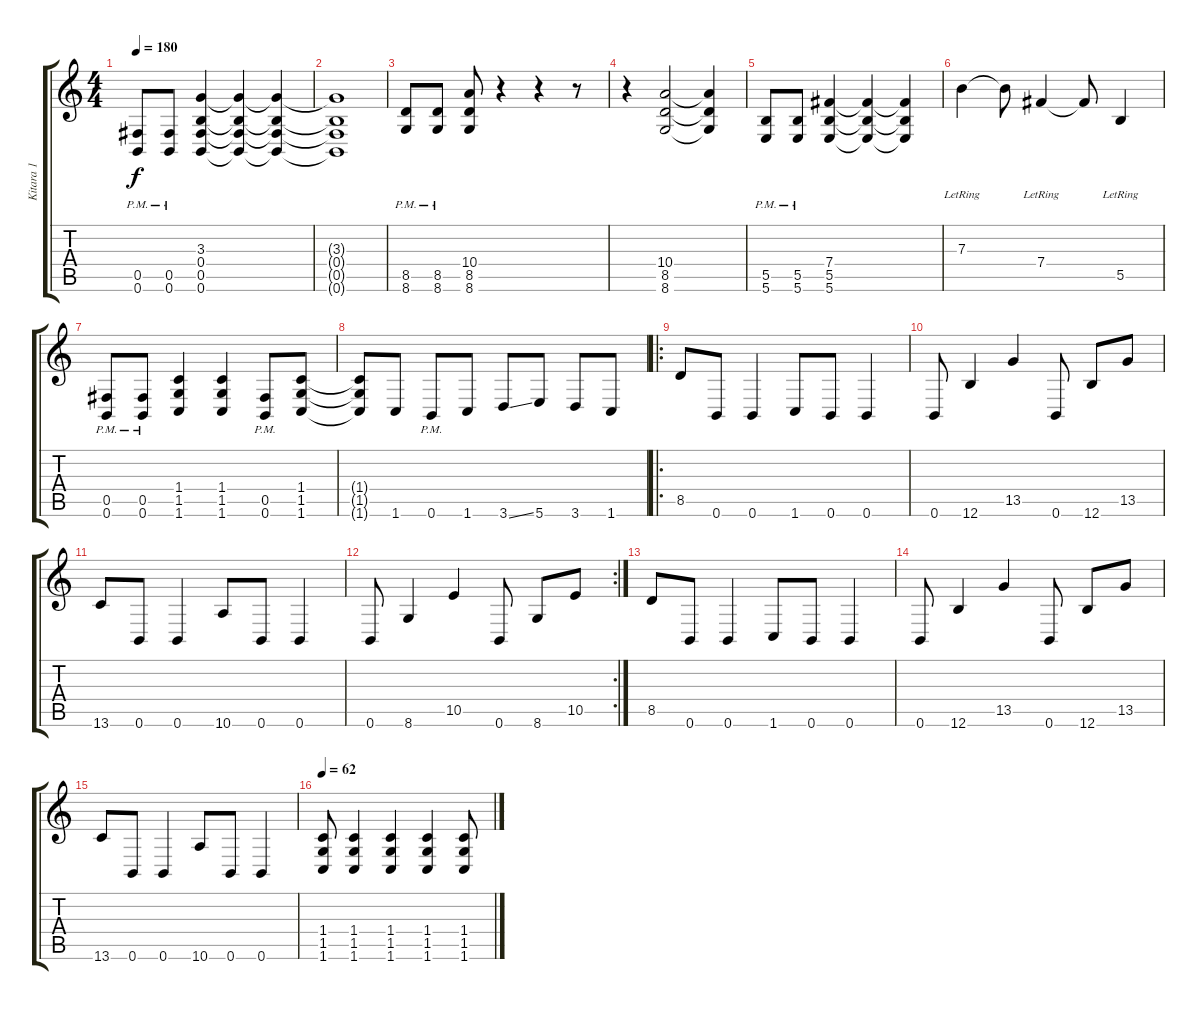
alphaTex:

\track ("Kitara 1" "Kitara 1") {instrument distortionguitar}
\staff {score tabs}
\tuning (Db4 Ab3 E3 B2 Gb2 B1) {hide}
\ts (4 4)
\tempo 180
\clef g2
\ks c
(0.5{pm} 0.6{pm}).8{dy f} (0.5{pm} 0.6{pm}).8 (3.3 0.4 0.5 0.6).4 (3.3{t} 0.4{t} 0.5{t} 0.6{t}).4 (3.3{t} 0.4{t} 0.5{t} 0.6{t}).4 |
(3.3{t} 0.4{t} 0.5{t} 0.6{t}).1 |
(8.5{pm} 8.6{pm}).8 (8.5{pm} 8.6{pm}).8 (10.4 8.5 8.6).8 r.4 r.4 r.8 |
r.4 (10.4 8.5 8.6).2 (10.4{t} 8.5{t} 8.6{t}).4 |
(5.5{pm} 5.6{pm}).8 (5.5{pm} 5.6{pm}).8 (7.4 5.5 5.6).4 (7.4{t} 5.5{t} 5.6{t}).4 (7.4{t} 5.5{t} 5.6{t}).4 |
7.3{lr}.4 7.3{t}.8 7.4{lr}.4 7.4{t}.8 5.5{lr}.4 |
(0.5{pm} 0.6{pm}).8 (0.5{pm} 0.6{pm}).8 (1.4 1.5 1.6).4 (1.4 1.5 1.6).4 (0.5{pm} 0.6{pm}).8 (1.4 1.5 1.6).8 |
(1.4{t} 1.5{t} 1.6{t}).8 1.6.8 0.6{pm}.8 1.6.8 3.6{ss}.8 5.6.8 3.6.8 1.6.8 |
\ro
8.5.8 0.6.8 0.6.4 1.6.8 0.6.8 0.6.4 |
0.6.8 12.6.4 13.5.4 0.6.8 12.6.8 13.5.8 |
13.6.8 0.6.8 0.6.4 10.6.8 0.6.8 0.6.4 |
\rc 2
0.6.8 8.6.4 10.5.4 0.6.8 8.6.8 10.5.8 |
8.5.8 0.6.8 0.6.4 1.6.8 0.6.8 0.6.4 |
0.6.8 12.6.4 13.5.4 0.6.8 12.6.8 13.5.8 |
13.6.8 0.6.8 0.6.4 10.6.8 0.6.8 0.6.4 |
\tempo 62
(1.4 1.5 1.6).8 (1.4 1.5 1.6).4 (1.4 1.5 1.6).4 (1.4 1.5 1.6).4 (1.4 1.5 1.6).8
